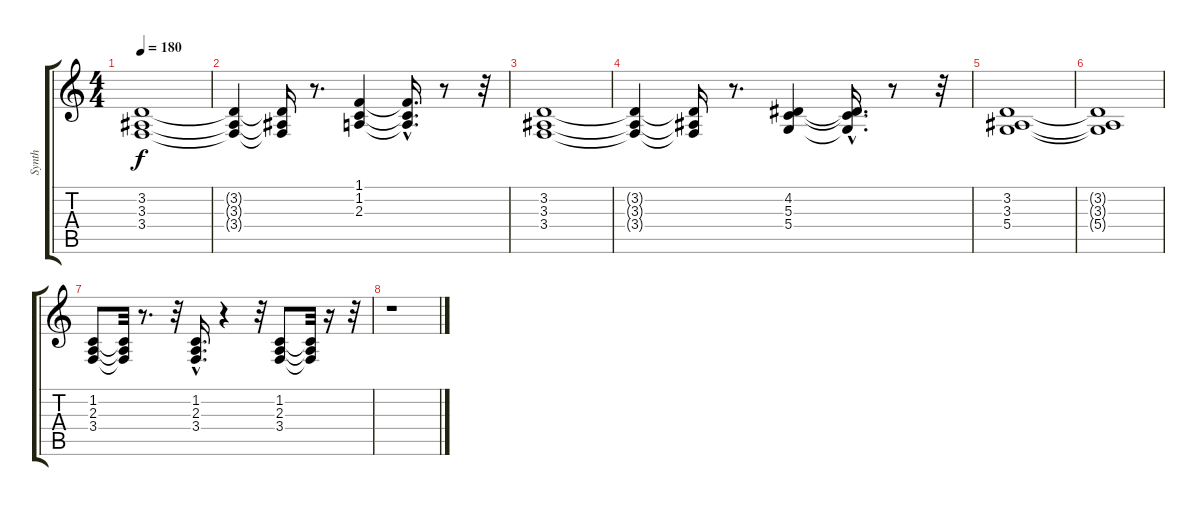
\track ("Synth" "Synth") {instrument synthstrings1}
\staff {score tabs}
\tuning (E4 B3 G3 D3 A2 E2) {hide}
\ts (4 4)
\tempo 180
\clef g2
\ks c
(3.2 3.3 3.4).1{dy f} |
(3.2{t} 3.3{t} 3.4{t}).4 (3.2{t} 3.3{t} 3.4{t}).16 r.8{d} (1.1 1.2 2.3).4 (1.1{hac t} 1.2{hac t} 2.3{hac t}).16{d} r.8 r.32 |
(3.2 3.3 3.4).1 |
(3.2{t} 3.3{t} 3.4{t}).4 (3.2{t} 3.3{t} 3.4{t}).16 r.8{d} (4.2 5.3 5.4).4 (4.2{hac t} 5.3{hac t} 5.4{hac t}).16{d} r.8 r.32 |
(3.2 3.3 5.4).1 |
(3.2{t} 3.3{t} 5.4{t}).1 |
(1.2 2.3 3.4).8 (1.2{t} 2.3{t} 3.4{t}).32 r.8{d} r.32 (1.2{hac} 2.3{hac} 3.4{hac}).16{d} r.4 r.32 (1.2 2.3 3.4).8 (1.2{t} 2.3{t} 3.4{t}).32 r.16 r.32 |
r.1
